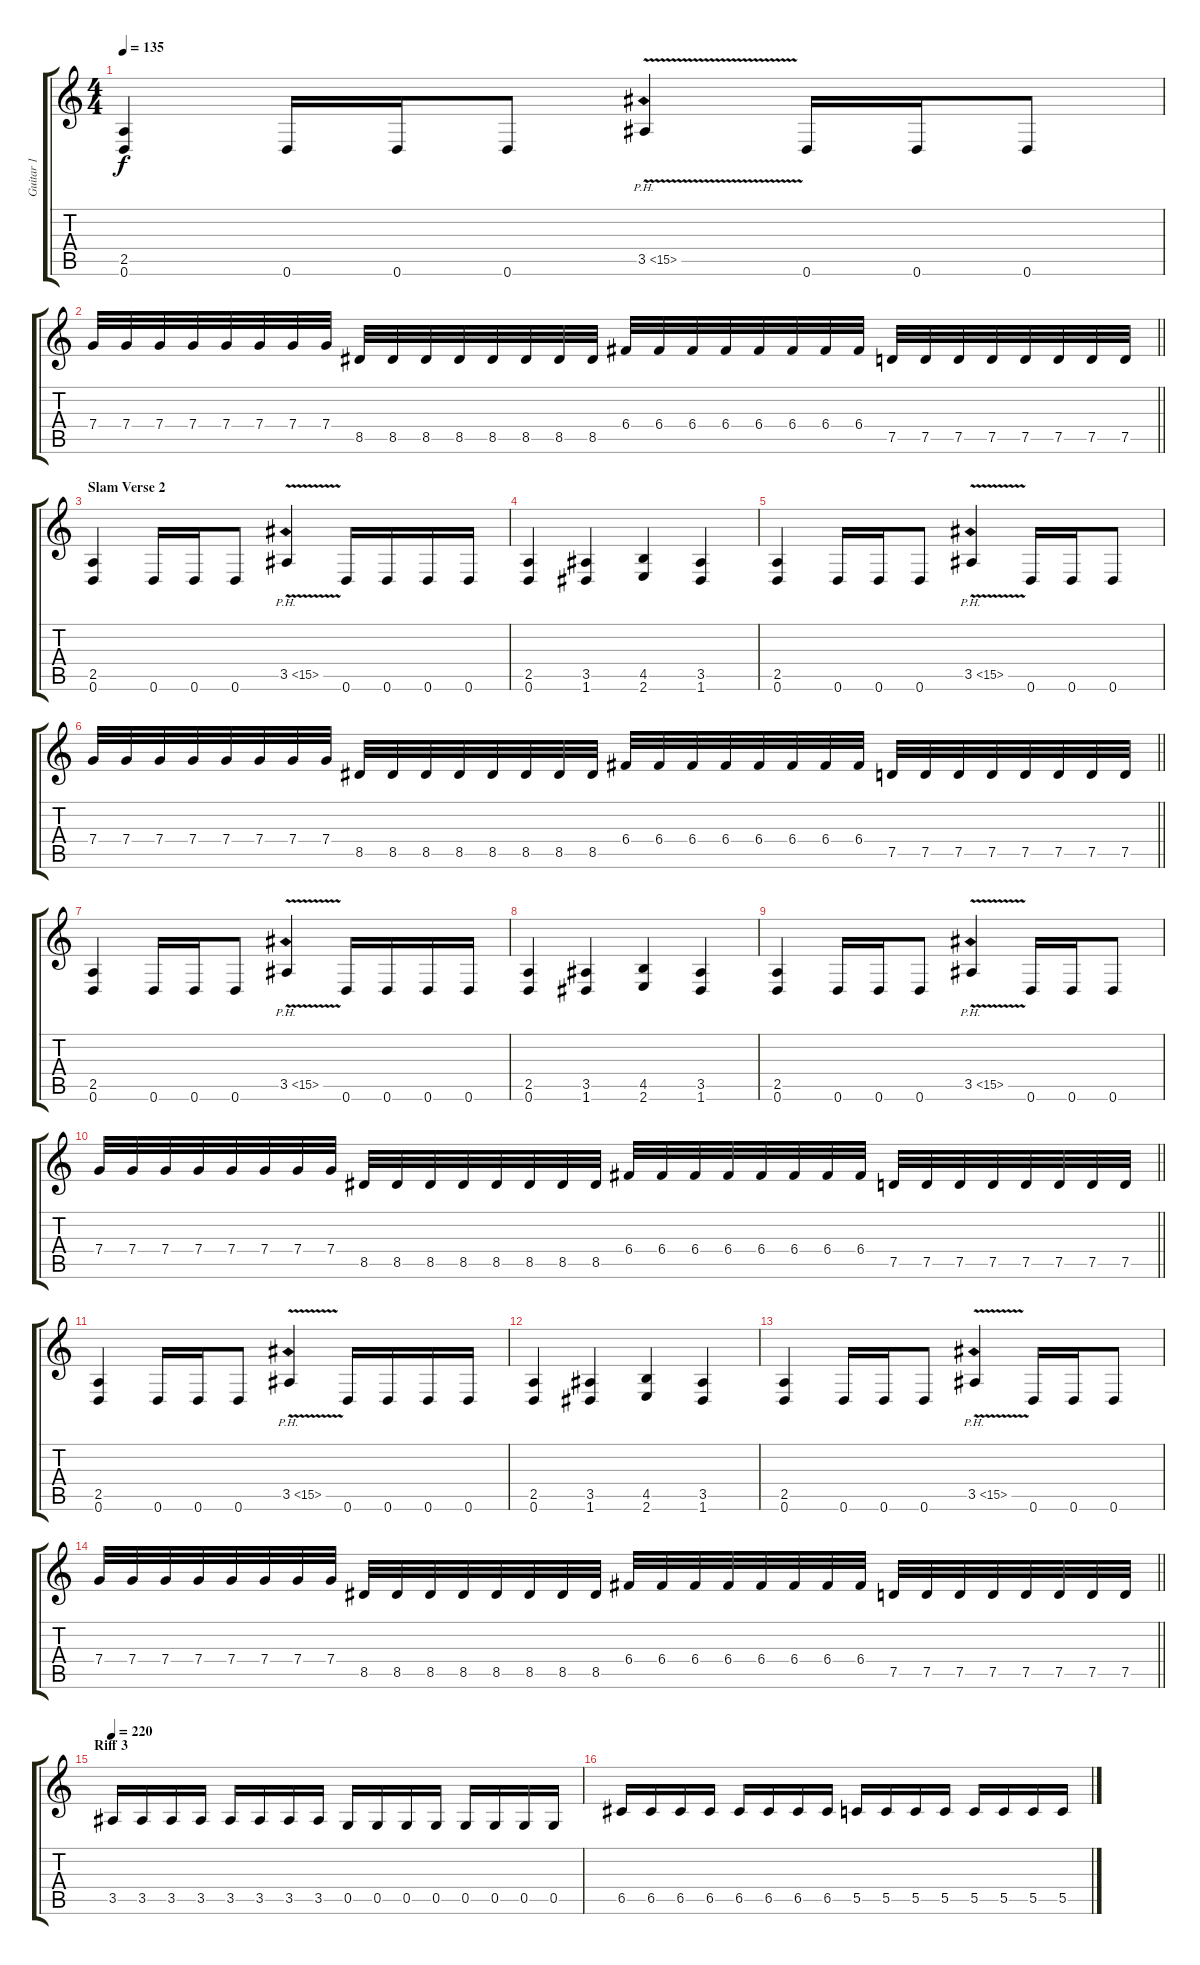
\track ("Guitar 1" "Guitar 1") {instrument distortionguitar}
\staff {score tabs}
\tuning (D4 A3 F3 C3 G2 D2) {hide}
\ts (4 4)
\tempo 135
\clef g2
\ks c
(2.5 0.6).4{dy f} 0.6.16 0.6.16 0.6.8 3.5{ph 12 v}.4 0.6.16 0.6.16 0.6.8 |
\barLineRight lightlight
7.4.32 7.4.32 7.4.32 7.4.32 7.4.32 7.4.32 7.4.32 7.4.32 8.5.32 8.5.32 8.5.32 8.5.32 8.5.32 8.5.32 8.5.32 8.5.32 6.4.32 6.4.32 6.4.32 6.4.32 6.4.32 6.4.32 6.4.32 6.4.32 7.5.32 7.5.32 7.5.32 7.5.32 7.5.32 7.5.32 7.5.32 7.5.32 |
\section ("" "Slam Verse 2")
(2.5 0.6).4 0.6.16 0.6.16 0.6.8 3.5{ph 12 v}.4 0.6.16 0.6.16 0.6.16 0.6.16 |
(2.5 0.6).4 (3.5 1.6).4 (4.5 2.6).4 (3.5 1.6).4 |
(2.5 0.6).4 0.6.16 0.6.16 0.6.8 3.5{ph 12 v}.4 0.6.16 0.6.16 0.6.8 |
\barLineRight lightlight
7.4.32 7.4.32 7.4.32 7.4.32 7.4.32 7.4.32 7.4.32 7.4.32 8.5.32 8.5.32 8.5.32 8.5.32 8.5.32 8.5.32 8.5.32 8.5.32 6.4.32 6.4.32 6.4.32 6.4.32 6.4.32 6.4.32 6.4.32 6.4.32 7.5.32 7.5.32 7.5.32 7.5.32 7.5.32 7.5.32 7.5.32 7.5.32 |
(2.5 0.6).4 0.6.16 0.6.16 0.6.8 3.5{ph 12 v}.4 0.6.16 0.6.16 0.6.16 0.6.16 |
(2.5 0.6).4 (3.5 1.6).4 (4.5 2.6).4 (3.5 1.6).4 |
(2.5 0.6).4 0.6.16 0.6.16 0.6.8 3.5{ph 12 v}.4 0.6.16 0.6.16 0.6.8 |
\barLineRight lightlight
7.4.32 7.4.32 7.4.32 7.4.32 7.4.32 7.4.32 7.4.32 7.4.32 8.5.32 8.5.32 8.5.32 8.5.32 8.5.32 8.5.32 8.5.32 8.5.32 6.4.32 6.4.32 6.4.32 6.4.32 6.4.32 6.4.32 6.4.32 6.4.32 7.5.32 7.5.32 7.5.32 7.5.32 7.5.32 7.5.32 7.5.32 7.5.32 |
(2.5 0.6).4 0.6.16 0.6.16 0.6.8 3.5{ph 12 v}.4 0.6.16 0.6.16 0.6.16 0.6.16 |
(2.5 0.6).4 (3.5 1.6).4 (4.5 2.6).4 (3.5 1.6).4 |
(2.5 0.6).4 0.6.16 0.6.16 0.6.8 3.5{ph 12 v}.4 0.6.16 0.6.16 0.6.8 |
\barLineRight lightlight
7.4.32 7.4.32 7.4.32 7.4.32 7.4.32 7.4.32 7.4.32 7.4.32 8.5.32 8.5.32 8.5.32 8.5.32 8.5.32 8.5.32 8.5.32 8.5.32 6.4.32 6.4.32 6.4.32 6.4.32 6.4.32 6.4.32 6.4.32 6.4.32 7.5.32 7.5.32 7.5.32 7.5.32 7.5.32 7.5.32 7.5.32 7.5.32 |
\section ("" "Riff 3")
\tempo 220
3.5.16 3.5.16 3.5.16 3.5.16 3.5.16 3.5.16 3.5.16 3.5.16 0.5.16 0.5.16 0.5.16 0.5.16 0.5.16 0.5.16 0.5.16 0.5.16 |
6.5.16 6.5.16 6.5.16 6.5.16 6.5.16 6.5.16 6.5.16 6.5.16 5.5.16 5.5.16 5.5.16 5.5.16 5.5.16 5.5.16 5.5.16 5.5.16
